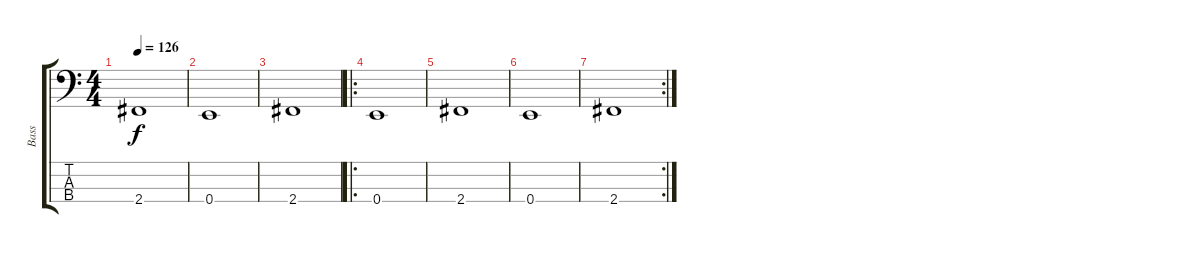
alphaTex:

\track ("Bass" "Bass") {instrument electricbassfinger}
\staff {score tabs}
\tuning (G2 D2 A1 E1) {hide}
\ts (4 4)
\tempo 126
\clef f4
\ks c
2.4.1{dy f} |
0.4.1 |
2.4.1 |
\ro
0.4.1 |
2.4.1 |
0.4.1 |
\rc 2
2.4.1
